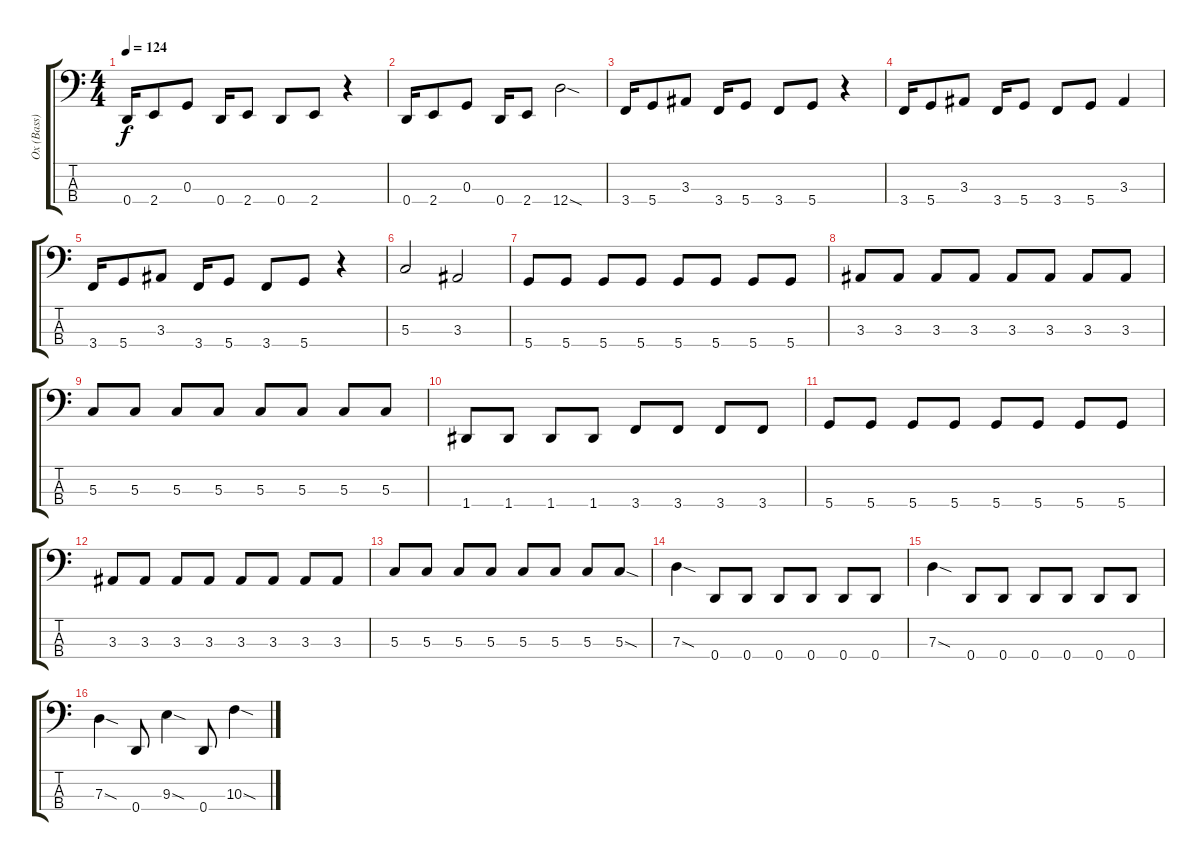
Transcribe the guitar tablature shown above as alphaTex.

\track ("Ox (Bass)" "Ox (Bass)") {instrument electricbasspick}
\staff {score tabs}
\tuning (F2 C2 G1 D1) {hide}
\ts (4 4)
\tempo 124
\clef f4
\ks c
0.4.16{dy f} 2.4.8 0.3.8 0.4.16 2.4.8 0.4.8 2.4.8 r.4 |
0.4.16 2.4.8 0.3.8 0.4.16 2.4.8 12.4{sod}.2 |
3.4.16 5.4.8 3.3.8 3.4.16 5.4.8 3.4.8 5.4.8 r.4 |
3.4.16 5.4.8 3.3.8 3.4.16 5.4.8 3.4.8 5.4.8 3.3.4 |
3.4.16 5.4.8 3.3.8 3.4.16 5.4.8 3.4.8 5.4.8 r.4 |
5.3.2 3.3.2 |
5.4.8 5.4.8 5.4.8 5.4.8 5.4.8 5.4.8 5.4.8 5.4.8 |
3.3.8 3.3.8 3.3.8 3.3.8 3.3.8 3.3.8 3.3.8 3.3.8 |
5.3.8 5.3.8 5.3.8 5.3.8 5.3.8 5.3.8 5.3.8 5.3.8 |
1.4.8 1.4.8 1.4.8 1.4.8 3.4.8 3.4.8 3.4.8 3.4.8 |
5.4.8 5.4.8 5.4.8 5.4.8 5.4.8 5.4.8 5.4.8 5.4.8 |
3.3.8 3.3.8 3.3.8 3.3.8 3.3.8 3.3.8 3.3.8 3.3.8 |
5.3.8 5.3.8 5.3.8 5.3.8 5.3.8 5.3.8 5.3.8 5.3{sod}.8 |
7.3{sod}.4 0.4.8 0.4.8 0.4.8 0.4.8 0.4.8 0.4.8 |
7.3{sod}.4 0.4.8 0.4.8 0.4.8 0.4.8 0.4.8 0.4.8 |
7.3{sod}.4 0.4.8 9.3{sod}.4 0.4.8 10.3{sod}.4
